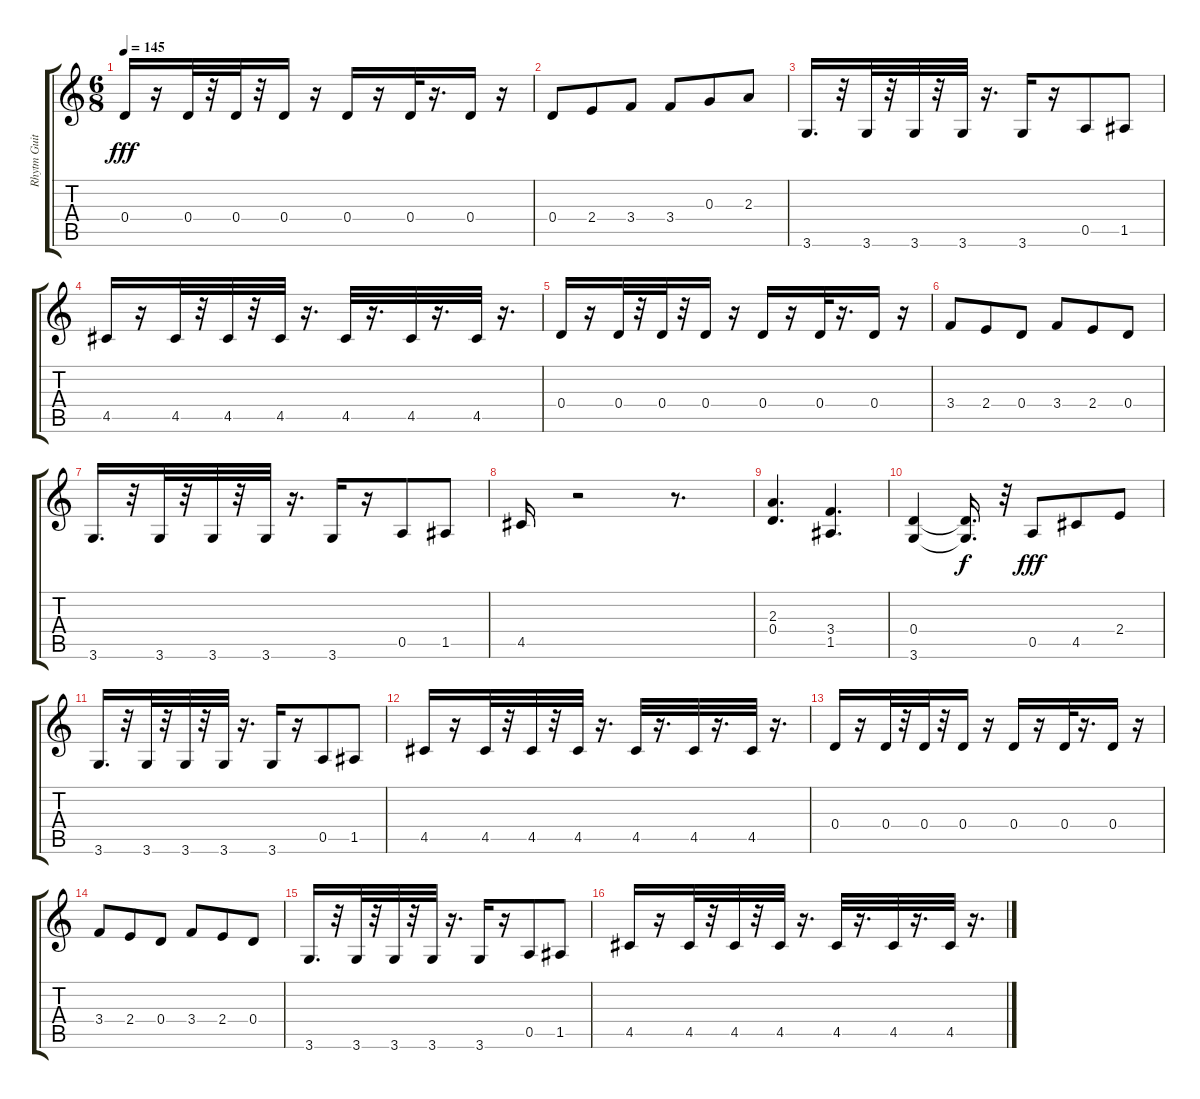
\track ("Rhytm Guitar" "Rhytm Guit") {instrument distortionguitar}
\staff {score tabs}
\tuning (E4 B3 G3 D3 A2 E2) {hide}
\ts (6 8)
\tempo 145
\clef g2
\ks c
0.4.16{dy fff} r.16 0.4.32 r.32 0.4.32 r.32 0.4.16 r.16 0.4.16 r.16 0.4.32 r.16{d} 0.4.16 r.16 |
0.4.8 2.4.8 3.4.8 3.4.8 0.3.8 2.3.8 |
3.6.16{d} r.32 3.6.32 r.32 3.6.32 r.32 3.6.32 r.16{d} 3.6.16 r.16 0.5.8 1.5.8 |
4.5.16 r.16 4.5.32 r.32 4.5.32 r.32 4.5.32 r.16{d} 4.5.32 r.16{d} 4.5.32 r.16{d} 4.5.32 r.16{d} |
0.4.16 r.16 0.4.32 r.32 0.4.32 r.32 0.4.16 r.16 0.4.16 r.16 0.4.32 r.16{d} 0.4.16 r.16 |
3.4.8 2.4.8 0.4.8 3.4.8 2.4.8 0.4.8 |
3.6.16{d} r.32 3.6.32 r.32 3.6.32 r.32 3.6.32 r.16{d} 3.6.16 r.16 0.5.8 1.5.8 |
4.5.16 r.2 r.8{d} |
(2.3 0.4).4{d} (3.4 1.5).4{d} |
(0.4 3.6).4 (0.4{t} 3.6{t}).16{d dy f} r.32 0.5.8{dy fff} 4.5.8 2.4.8 |
3.6.16{d} r.32 3.6.32 r.32 3.6.32 r.32 3.6.32 r.16{d} 3.6.16 r.16 0.5.8 1.5.8 |
4.5.16 r.16 4.5.32 r.32 4.5.32 r.32 4.5.32 r.16{d} 4.5.32 r.16{d} 4.5.32 r.16{d} 4.5.32 r.16{d} |
0.4.16 r.16 0.4.32 r.32 0.4.32 r.32 0.4.16 r.16 0.4.16 r.16 0.4.32 r.16{d} 0.4.16 r.16 |
3.4.8 2.4.8 0.4.8 3.4.8 2.4.8 0.4.8 |
3.6.16{d} r.32 3.6.32 r.32 3.6.32 r.32 3.6.32 r.16{d} 3.6.16 r.16 0.5.8 1.5.8 |
4.5.16 r.16 4.5.32 r.32 4.5.32 r.32 4.5.32 r.16{d} 4.5.32 r.16{d} 4.5.32 r.16{d} 4.5.32 r.16{d}
